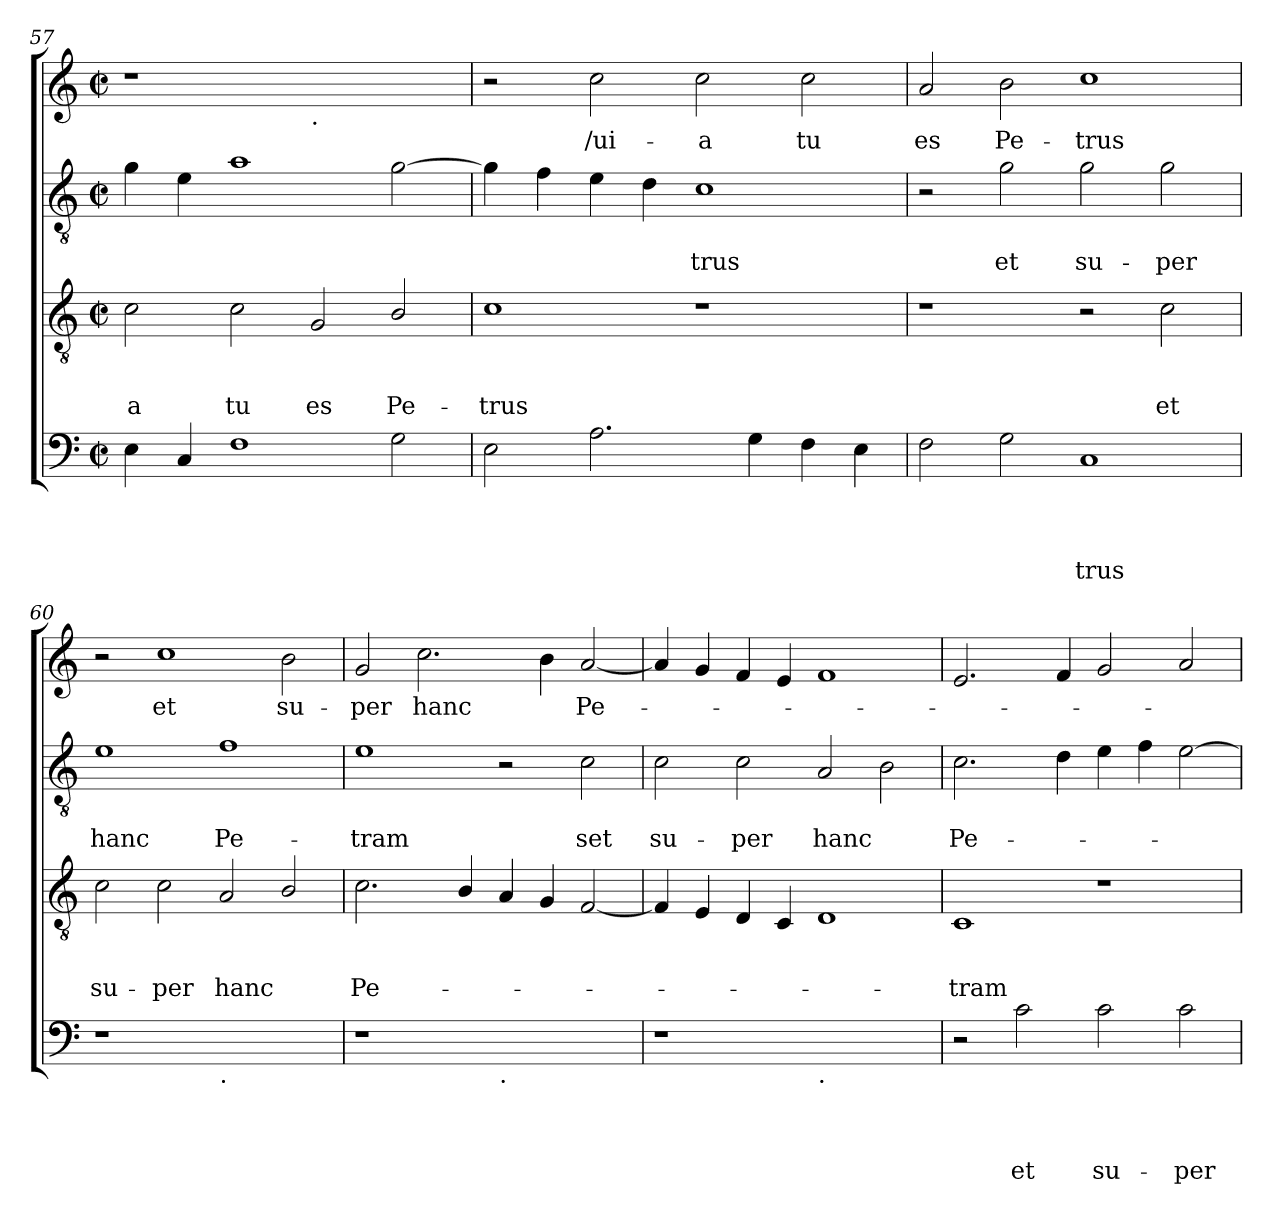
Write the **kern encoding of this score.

**kern	**text	**text	**text	**text	**kern	**text	**text	**text	**kern	**text	**text	**kern	**text
*part4	*part4	*part4	*part4	*part4	*part3	*part3	*part3	*part3	*part2	*part2	*part2	*part1	*part1
*staff4	*staff4	*staff4	*staff4	*staff4	*staff3	*staff3	*staff3	*staff3	*staff2	*staff2	*staff2	*staff1	*staff1
*clefF4	*	*	*	*	*clefGv2	*	*	*	*clefGv2	*	*	*clefG2	*
*k[]	*	*	*	*	*k[]	*	*	*	*k[]	*	*	*k[]	*
*C:	*	*	*	*	*C:	*	*	*	*C:	*	*	*C:	*
*M2/2	*	*	*	*	*M2/2	*	*	*	*M2/2	*	*	*M2/2	*
*met(c|)	*	*	*	*	*met(c|)	*	*	*	*met(c|)	*	*	*met(c|)	*
=57	=57	=57	=57	=57	=57	=57	=57	=57	=57	=57	=57	=57	=57
!	!	!	!	!	!	!	!	!LO:LY:b	!	!	!	!	!
4E\	.	.	.	.	2c\	.	.	-a	4g\	.	.	1r	.
4C/	.	.	.	.	.	.	.	.	4e\	.	.	.	.
!	!	!	!	!	!	!	!	!LO:LY:b	!	!	!	!	!
1F	.	.	.	.	2c\	.	.	tu	1a	.	.	.	.
!	!	!	!	!	!	!	!	!	!	!	!	!LO:TX:b:t=.	!
!	!	!	!	!	!	!	!	!LO:LY:b	!	!	!	!	!
.	.	.	.	.	2G/	.	.	es	.	.	.	1ryy	.
!	!	!	!	!	!	!	!	!LO:LY:b	!	!	!	!	!
2G\	.	.	.	.	2B/	.	.	Pe-	[>2g\	.	.	.	.
=58	=58	=58	=58	=58	=58	=58	=58	=58	=58	=58	=58	=58	=58
!	!	!	!	!	!	!	!	!LO:LY:b	!	!	!	!	!
2E\	.	.	.	.	1c	.	.	-trus	4g\]	.	.	2r	.
.	.	.	.	.	.	.	.	.	4f\	.	.	.	.
!	!	!	!	!	!	!	!	!	!	!	!	!	!LO:LY:b
2.A\	.	.	.	.	.	.	.	.	4e\	.	.	2cc\	/ui-
.	.	.	.	.	.	.	.	.	4d\	.	.	.	.
!	!	!	!	!	!	!	!	!	!	!	!LO:LY:b	!	!LO:LY:b
.	.	.	.	.	1r	.	.	.	1c	.	-trus	2cc\	-a
4G\	.	.	.	.	.	.	.	.	.	.	.	.	.
!	!	!	!	!	!	!	!	!	!	!	!	!	!LO:LY:b
4F\	.	.	.	.	.	.	.	.	.	.	.	2cc\	tu
4E\	.	.	.	.	.	.	.	.	.	.	.	.	.
=59	=59	=59	=59	=59	=59	=59	=59	=59	=59	=59	=59	=59	=59
!	!	!	!	!	!	!	!	!	!	!	!	!	!LO:LY:b
2F\	.	.	.	.	1r	.	.	.	2r	.	.	2a/	es
!	!	!	!	!	!	!	!	!	!	!	!LO:LY:b	!	!LO:LY:b
2G\	.	.	.	.	.	.	.	.	2g\	.	et	2b\	Pe-
!	!	!	!	!LO:LY:b	!	!	!	!	!	!	!LO:LY:b	!	!LO:LY:b
1C	.	.	.	-trus	2r	.	.	.	2g\	.	su-	1cc	-trus
!	!	!	!	!	!	!	!	!LO:LY:b	!	!	!LO:LY:b	!	!
.	.	.	.	.	2c\	.	.	et	2g\	.	-per	.	.
!!LO:PB:g=z
=60	=60	=60	=60	=60	=60	=60	=60	=60	=60	=60	=60	=60	=60
!	!	!	!	!	!	!	!	!LO:LY:b	!	!	!LO:LY:b	!	!
1r	.	.	.	.	2c\	.	.	su-	1e	.	hanc	2r	.
!	!	!	!	!	!	!	!	!LO:LY:b	!	!	!	!	!LO:LY:b
.	.	.	.	.	2c\	.	.	-per	.	.	.	1cc	et
!LO:TX:b:t=.	!	!	!	!	!	!	!	!	!	!	!	!	!
!	!	!	!	!	!	!	!	!LO:LY:b	!	!	!LO:LY:b	!	!
1ryy	.	.	.	.	2A/	.	.	hanc	1f	.	Pe-	.	.
!	!	!	!	!	!	!	!	!	!	!	!	!	!LO:LY:b
.	.	.	.	.	2B/	.	.	.	.	.	.	2b\	su-
=61	=61	=61	=61	=61	=61	=61	=61	=61	=61	=61	=61	=61	=61
!	!	!	!	!	!	!	!	!LO:LY:b	!	!	!LO:LY:b	!	!LO:LY:b
1r	.	.	.	.	2.c\	.	.	Pe-	1e	.	-tram	2g/	-per
!	!	!	!	!	!	!	!	!	!	!	!	!	!LO:LY:b
.	.	.	.	.	.	.	.	.	.	.	.	2.cc\	hanc
.	.	.	.	.	4B/	.	.	.	.	.	.	.	.
!LO:TX:b:t=.	!	!	!	!	!	!	!	!	!	!	!	!	!
1ryy	.	.	.	.	4A/	.	.	.	2r	.	.	.	.
.	.	.	.	.	4G/	.	.	.	.	.	.	4b\	.
!	!	!	!	!	!	!	!	!	!	!	!LO:LY:b	!	!LO:LY:b
.	.	.	.	.	[<2F/	.	.	.	2c\	.	set	[<2a/	Pe-
=62	=62	=62	=62	=62	=62	=62	=62	=62	=62	=62	=62	=62	=62
!	!	!	!	!	!	!	!	!	!	!	!LO:LY:b	!	!
1r	.	.	.	.	4F/]	.	.	.	2c\	.	su-	4a/]	.
.	.	.	.	.	4E/	.	.	.	.	.	.	4g/	.
!	!	!	!	!	!	!	!	!	!	!	!LO:LY:b	!	!
.	.	.	.	.	4D/	.	.	.	2c\	.	-per	4f/	.
.	.	.	.	.	4C/	.	.	.	.	.	.	4e/	.
!LO:TX:b:t=.	!	!	!	!	!	!	!	!	!	!	!	!	!
!	!	!	!	!	!	!	!	!	!	!	!LO:LY:b	!	!
1ryy	.	.	.	.	1D	.	.	.	2A/	.	hanc	1f	.
.	.	.	.	.	.	.	.	.	2B\	.	.	.	.
=63	=63	=63	=63	=63	=63	=63	=63	=63	=63	=63	=63	=63	=63
!	!	!	!	!	!	!	!	!LO:LY:b	!	!	!LO:LY:b	!	!
2r	.	.	.	.	1C	.	.	-tram	2.c\	.	Pe-	2.e/	.
!	!	!	!	!LO:LY:b	!	!	!	!	!	!	!	!	!
2c\	.	.	.	et	.	.	.	.	.	.	.	.	.
.	.	.	.	.	.	.	.	.	4d\	.	.	4f/	.
!	!	!	!	!LO:LY:b	!	!	!	!	!	!	!	!	!
2c\	.	.	.	su-	1r	.	.	.	4e\	.	.	2g/	.
.	.	.	.	.	.	.	.	.	4f\	.	.	.	.
!	!	!	!	!LO:LY:b	!	!	!	!	!	!	!	!	!
2c\	.	.	.	-per	.	.	.	.	[>2e\	.	.	2a/	.
=	=	=	=	=	=	=	=	=	=	=	=	=	=
*-	*-	*-	*-	*-	*-	*-	*-	*-	*-	*-	*-	*-	*-
